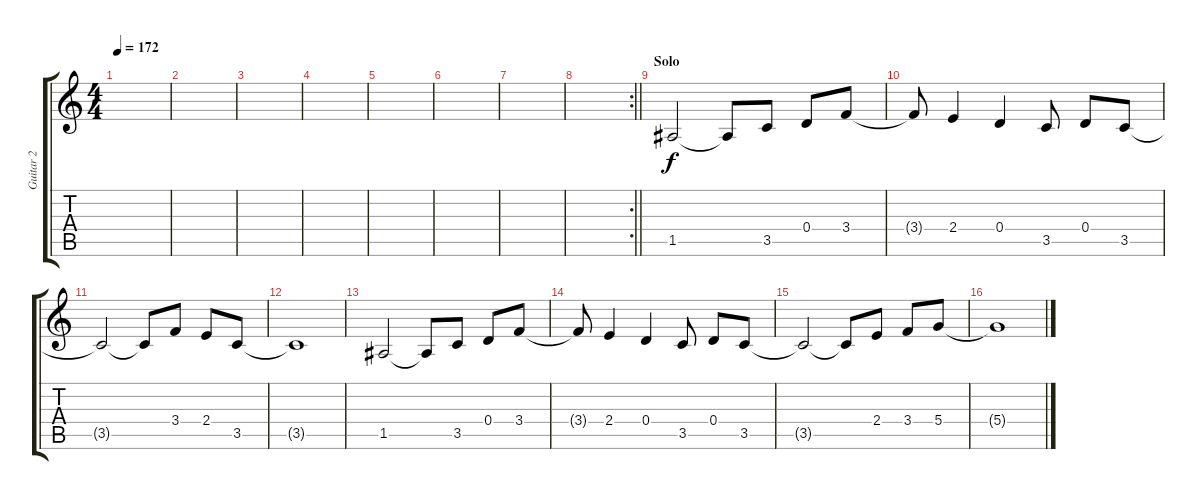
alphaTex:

\track ("Guitar 2" "Guitar 2") {instrument distortionguitar}
\staff {score tabs}
\tuning (E4 B3 G3 D3 A2 E2) {hide}
\ts (4 4)
\tempo 172
\clef g2
\ks c
|
|
|
|
|
|
|
\rc 2
\barLineRight lightlight
|
\section ("" "Solo")
1.5.2{volume 16} 1.5{t}.8 3.5.8 0.4.8 3.4.8 |
3.4{t}.8 2.4.4 0.4.4 3.5.8 0.4.8 3.5.8 |
3.5{t}.2 3.5{t}.8 3.4.8 2.4.8 3.5.8 |
3.5{t}.1 |
1.5.2 1.5{t}.8 3.5.8 0.4.8 3.4.8 |
3.4{t}.8 2.4.4 0.4.4 3.5.8 0.4.8 3.5.8 |
3.5{t}.2 3.5{t}.8 2.4.8 3.4.8 5.4.8 |
5.4{t}.1
